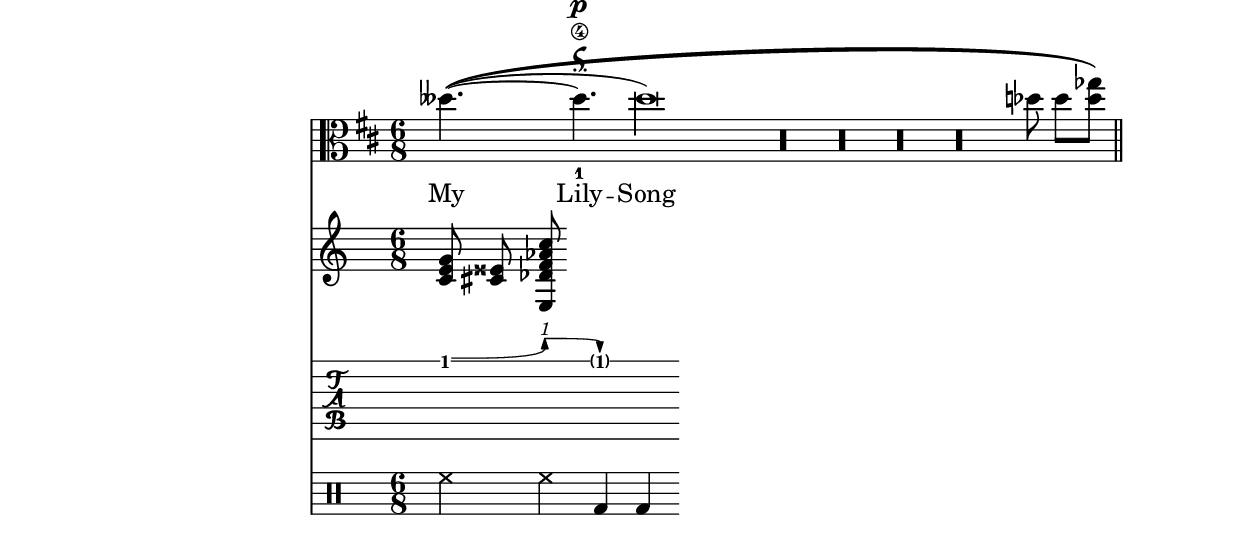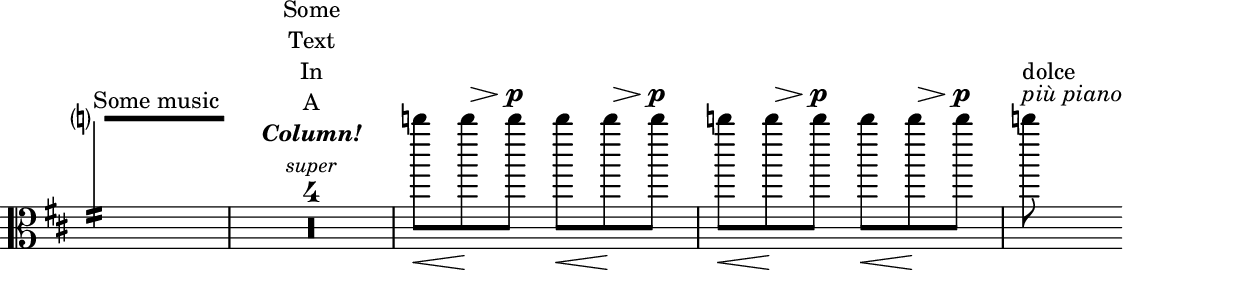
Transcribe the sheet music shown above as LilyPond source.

\version "2.23.3"

% This is a test file for Pygments' LilyPond support. To compile
% it with Guile 1 (as in official releases as of this writing),
% remove the "commented form" below.

%{
  All supported constructs are covered in
  this file.  For example, multi-line comments.

  These are non-nested. The following will
  end the whole comment:
  %{ %}

\include "lilypond-book-preamble.ly"

\header {
  title = "This is an assignment to a string."
  composer = \markup \smallCaps "And this is a markup"
}
% The following is just a comment.
%}

\paper {
  indent = 30\staff-space
  page-count = 1
}

myFunc =
# #;(This is a commented form. After it, we are still in Scheme mode.)
(define-music-function (music n) (ly:music? index?)
   (let* ((repeated (make-list n music))
          (copied (map ly:music-deep-copy repeated)))
     ; This is a Scheme comment.
     (make-sequential-music copied)))

mySecondFunc =
#(define-music-function (music) (ly:music?)
   #{
     % LilyPond syntax here.
     \compressMMRests
       \shiftDurations -2 1
        # ; Scheme syntax again.
         (ly:music-deep-copy music)
   #})

#(define-markup-command (small-italic layout props arg) (markup?)
   (interpret-markup layout props
     (make-small-markup (make-italic-markup arg))))

myPitch = ##{ c #}

% Here we should be back to LilyPond mode. This
% is a LilyPond comment.

myVariable = c4
piuPiano = \markup \italic "più piano"

#(symbol->string 'some-symbol)

<<
  \new Staff \with {
    \consists Duration_line_engraver
  }
  \relative c' {
    \clef alto
    \time 6/8
    \key d \major
    \cadenzaOn
    deses'!4.~(\tweak thickness 4\( deses^\p-\signumcongruentiae_1\4
    deses\longa) \myFunc { r } 4 des8 8[ <des ges>8]\)
    \bar "||"
    \cadenzaOff
    \once \hide NoteHead
    \once \override NoteHead.no-ledgers = ##t
    \once \omit Dots
    \once \override Staff.DurationLine.thickness = #5
    c''?2.:16\-^"Some music" |
    \mySecondFunc
      R1*1/2^\markup \center-column {
               Some
               Text
               In
               A
               \bold \italic Column!
               \small-italic super
             }
    \repeat unfold 4 { c8\< c^\> c\p\! }
    c^\piuPiano^\markup dolce
  }
  \addlyrics {
    \set Score.melismaBusyProperties = #'()
    My Lily -- Song
  }
  \chordmode {
    c cis:3+ des:maj7/+e
  }
  \new TabVoice {
    f'4\^ g'4\^ f'2
  }
  \drums {
    hihat4 hh bassdrum bd
  }
>>
